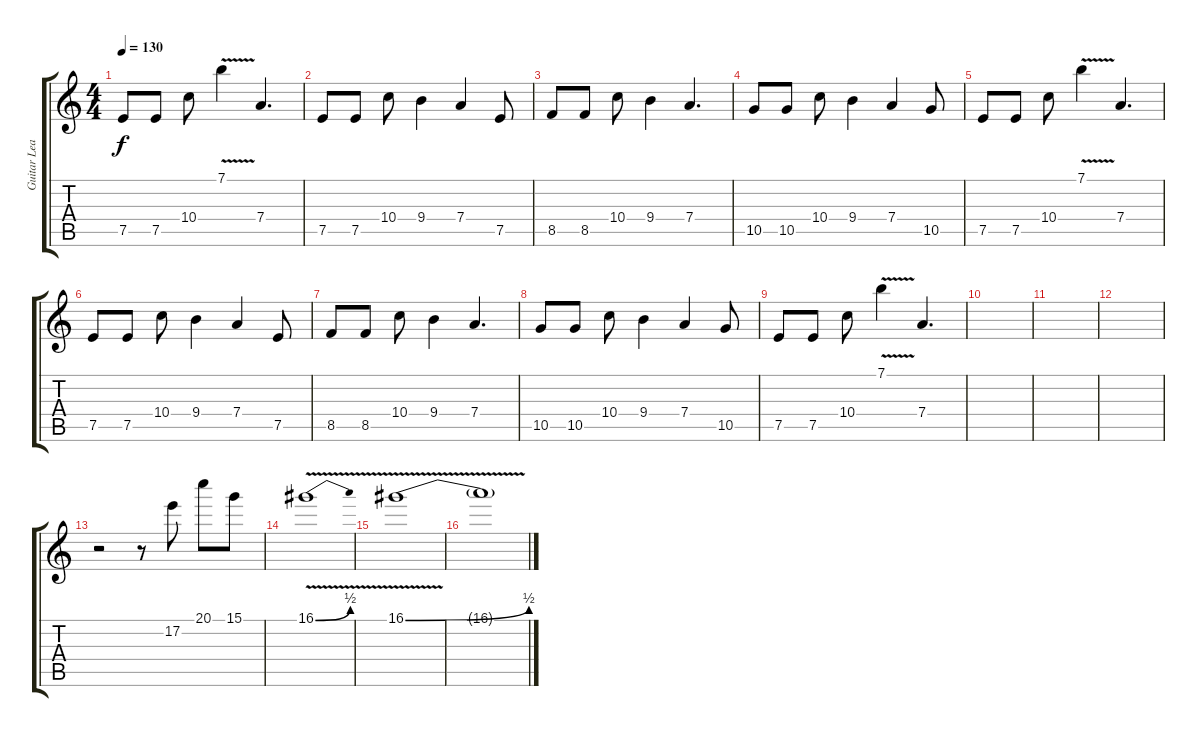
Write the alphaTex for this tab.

\track ("Guitar Lead" "Guitar Lea") {instrument overdrivenguitar}
\staff {score tabs}
\tuning (E4 B3 G3 D3 A2 E2) {hide}
\ts (4 4)
\tempo 130
\clef g2
\ks c
7.5.8{dy f} 7.5.8 10.4.8 7.1{v}.4 7.4.4{d} |
7.5.8 7.5.8 10.4.8 9.4.4 7.4.4 7.5.8 |
8.5.8 8.5.8 10.4.8 9.4.4 7.4.4{d} |
10.5.8 10.5.8 10.4.8 9.4.4 7.4.4 10.5.8 |
7.5.8 7.5.8 10.4.8 7.1{v}.4 7.4.4{d} |
7.5.8 7.5.8 10.4.8 9.4.4 7.4.4 7.5.8 |
8.5.8 8.5.8 10.4.8 9.4.4 7.4.4{d} |
10.5.8 10.5.8 10.4.8 9.4.4 7.4.4 10.5.8 |
7.5.8 7.5.8 10.4.8 7.1{v}.4 7.4.4{d} |
|
|
|
r.2 r.8 17.2.8 20.1.8 15.1.8 |
16.1{be (bend 0 0 60 2) v}.1 |
16.1{be (bend 0 0 60 2) v}.1 |
16.1{t}.1
